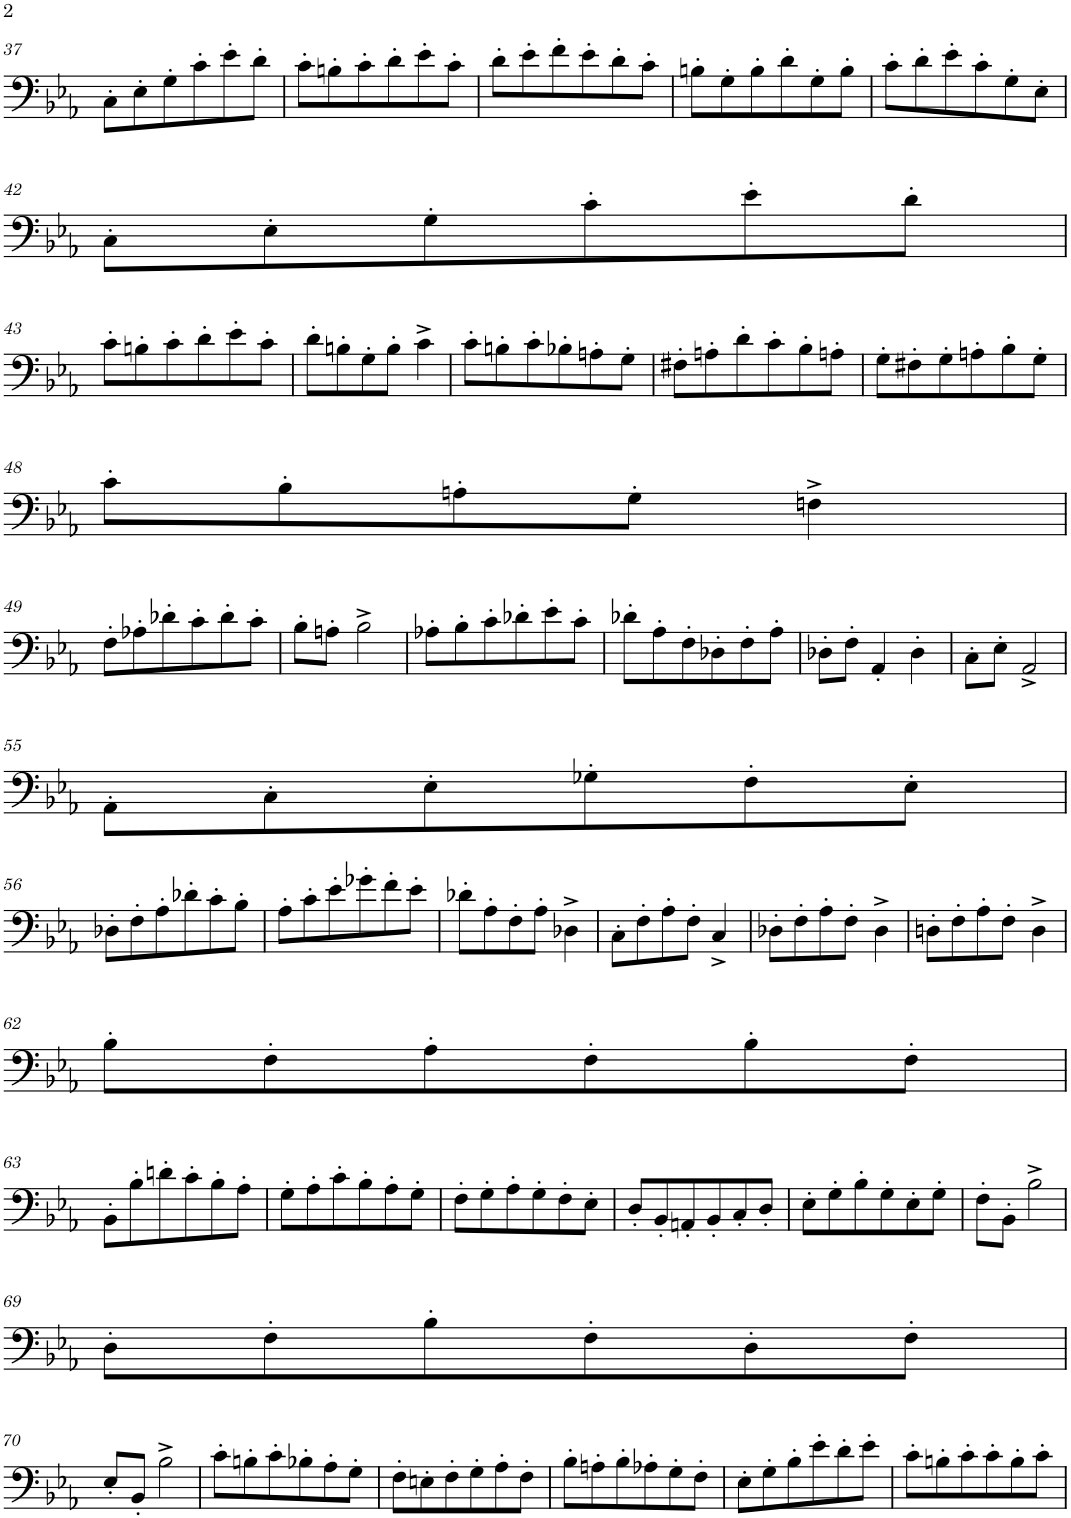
**kern
*part1
*staff1
*I"Trombone
*I'Tbn.
!!LO:PB:g=z
*clefF4
*k[b-e-a-]
*M3/4
=37
8C'\L
8E-'\
8G'\
8c'\
8e-'\
8d'\J
=38
8c'\L
8Bn'\
8c'\
8d'\
8e-'\
8c'\J
=39
8d'\L
8e-'\
8f'\
8e-'\
8d'\
8c'\J
=40
8Bn'\L
8G'\
8B'\
8d'\
8G'\
8B'\J
=41
8c'\L
8d'\
8e-'\
8c'\
8G'\
8E-'\J
!!LO:LB:g=z
=42
8C'\L
8E-'\
8G'\
8c'\
8e-'\
8d'\J
!!LO:LB:g=z
=43
8c'\L
8Bn'\
8c'\
8d'\
8e-'\
8c'\J
=44
8d'\L
8Bn'\
8G'\
8B'\J
4c^\
=45
8c'\L
8Bn'\
8c'\
8B-X'\
8An'\
8G'\J
=46
8F#X'\L
8An'\
8d'\
8c'\
8B-'\
8An'\J
=47
8G'\L
8F#X'\
8G'\
8An'\
8B-'\
8G'\J
!!LO:LB:g=z
=48
8c'\L
8B-'\
8An'\
8G'\J
4Fn^\
!!LO:LB:g=z
=49
8F'\L
8A-X'\
8d-X'\
8c'\
8d-'\
8c'\J
=50
8B-'\L
8An'\J
2B-^\
=51
8A-X'\L
8B-'\
8c'\
8d-X'\
8e-'\
8c'\J
=52
8d-X'\L
8A-'\
8F'\
8D-X'\
8F'\
8A-'\J
=53
8D-X'\L
8F'\J
4AA-'/
4D-'\
=54
8C'\L
8E-'\J
2AA-^/
!!LO:LB:g=z
=55
8AA-'\L
8C'\
8E-'\
8G-X'\
8F'\
8E-'\J
!!LO:LB:g=z
=56
8D-X'\L
8F'\
8A-'\
8d-X'\
8c'\
8B-'\J
=57
8A-'\L
8c'\
8e-'\
8g-X'\
8f'\
8e-'\J
=58
8d-X'\L
8A-'\
8F'\
8A-'\J
4D-X^\
=59
8C'\L
8F'\
8A-'\
8F'\J
4C^/
=60
8D-X'\L
8F'\
8A-'\
8F'\J
4D-^\
=61
8Dn'\L
8F'\
8A-'\
8F'\J
4D^\
!!LO:LB:g=z
=62
8B-'\L
8F'\
8A-'\
8F'\
8B-'\
8F'\J
!!LO:LB:g=z
=63
8BB-'\L
8B-'\
8dn'\
8c'\
8B-'\
8A-'\J
=64
8G'\L
8A-'\
8c'\
8B-'\
8A-'\
8G'\J
=65
8F'\L
8G'\
8A-'\
8G'\
8F'\
8E-'\J
=66
8D'/L
8BB-'/
8AAn'/
8BB-'/
8C'/
8D'/J
=67
8E-'\L
8G'\
8B-'\
8G'\
8E-'\
8G'\J
=68
8F'\L
8BB-'\J
2B-^\
!!LO:LB:g=z
=69
8D'\L
8F'\
8B-'\
8F'\
8D'\
8F'\J
!!LO:LB:g=z
=70
8E-'/L
8BB-'/J
2B-^\
=71
8c'\L
8Bn'\
8c'\
8B-X'\
8A-'\
8G'\J
=72
8F'\L
8En'\
8F'\
8G'\
8A-'\
8F'\J
=73
8B-'\L
8An'\
8B-'\
8A-X'\
8G'\
8F'\J
=74
8E-'\L
8G'\
8B-'\
8e-'\
8d'\
8e-'\J
=75
8c'\L
8Bn'\
8c'\
8c'\
8B'\
8c'\J
=
*-
